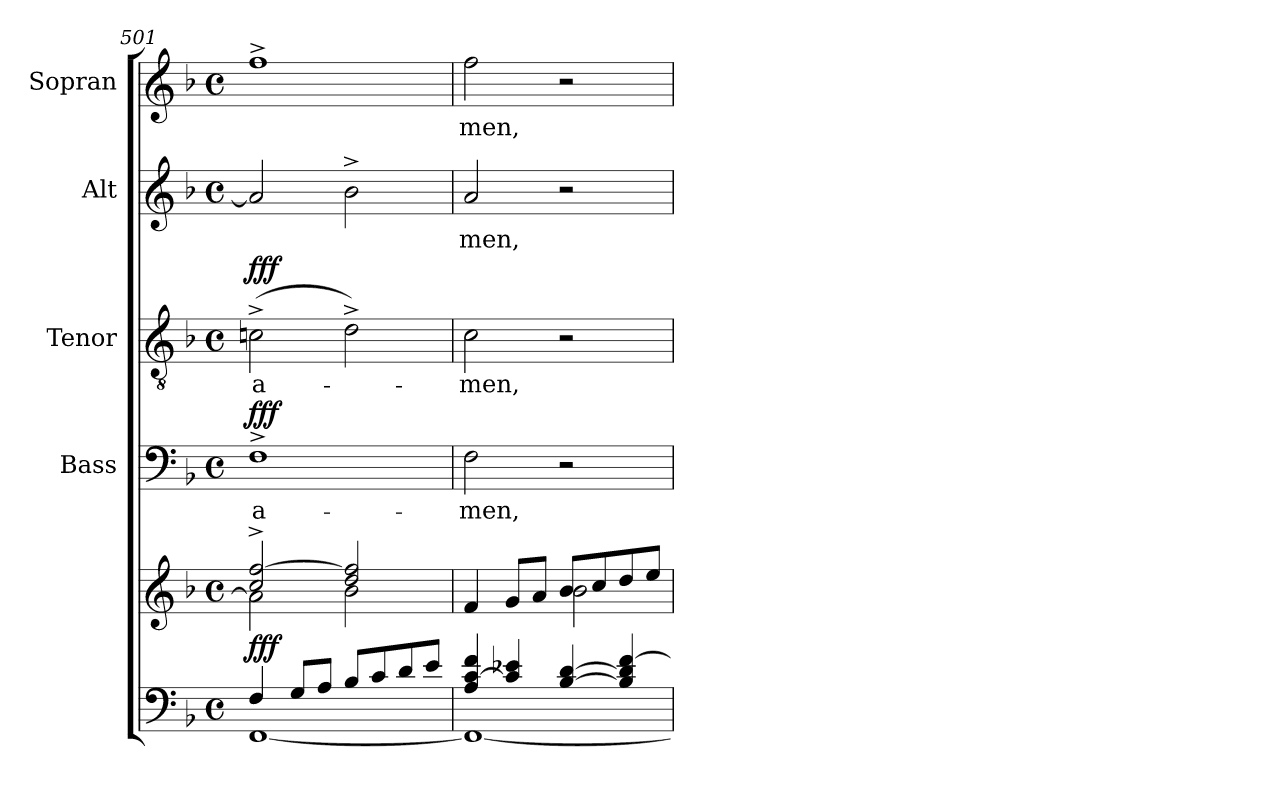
**kern	**kern	**dynam	**kern	**text	**dynam	**kern	**text	**dynam	**kern	**text	**kern	**text
*part5	*part5	*part5	*part4	*part4	*part4	*part3	*part3	*part3	*part2	*part2	*part1	*part1
*staff6	*staff5	*staff5/6	*staff4	*staff4	*staff4	*staff3	*staff3	*staff3	*staff2	*staff2	*staff1	*staff1
*	*	*	*I"Bass	*	*	*I"Tenor	*	*	*I"Alt	*	*I"Sopran	*
*	*	*	*I'B.	*	*	*I'T.	*	*	*I'A.	*	*I'S.	*
!!LO:PB:g=z
*clefF4	*clefG2	*	*clefF4	*	*	*clefGv2	*	*	*clefG2	*	*clefG2	*
*k[b-]	*k[b-]	*	*k[b-]	*	*	*k[b-]	*	*	*k[b-]	*	*k[b-]	*
*F:	*F:	*	*F:	*	*	*F:	*	*	*F:	*	*F:	*
*M4/4	*M4/4	*	*M4/4	*	*	*M4/4	*	*	*M4/4	*	*M4/4	*
*met(c)	*met(c)	*	*met(c)	*	*	*met(c)	*	*	*met(c)	*	*met(c)	*
=501	=501	=501	=501	=501	=501	=501	=501	=501	=501	=501	=501	=501
*^	*^	*	*	*	*	*	*	*	*	*	*	*
!	!	!	!	!LO:DY:b	!	!LO:LY:b	!LO:DY:a	!	!LO:LY:b	!LO:DY:a	!	!	!	!
4F/	[<1FF	2cc/^> [>2ff/^>	2a\]	fff	1F^>	a-	fff	(>2cn^>\	a-	fff	2a/]	.	1ff^>	.
8G/L	.	.	.	.	.	.	.	.	.	.	.	.	.	.
8A/J	.	.	.	.	.	.	.	.	.	.	.	.	.	.
8B-/L	.	2dd/ 2ff/]	2b-\	.	.	.	.	2d^>\)	.	.	2b-^>\	.	.	.
8c/	.	.	.	.	.	.	.	.	.	.	.	.	.	.
8d/	.	.	.	.	.	.	.	.	.	.	.	.	.	.
8e/J	.	.	.	.	.	.	.	.	.	.	.	.	.	.
=502	=502	=502	=502	=502	=502	=502	=502	=502	=502	=502	=502	=502	=502	=502
!	!	!	!	!	!	!LO:LY:b	!	!	!LO:LY:b	!	!	!LO:LY:b	!	!LO:LY:b
4A/ [>4c/ 4f/	1FF_	4f/	2ryy	.	2F\	-men,	.	2c\	-men,	.	2a/	-men,	2ff\	-men,
4c/] 4e-X/	.	8g/L	.	.	.	.	.	.	.	.	.	.	.	.
.	.	8a/J	.	.	.	.	.	.	.	.	.	.	.	.
[>4B-/ [>4d/	.	8b-/L	2b-\	.	2r	.	.	2r	.	.	2r	.	2r	.
.	.	8cc/	.	.	.	.	.	.	.	.	.	.	.	.
4B-/] 4d/] [>4f/	.	8dd/	.	.	.	.	.	.	.	.	.	.	.	.
.	.	8ee/J	.	.	.	.	.	.	.	.	.	.	.	.
*v	*v	*	*	*	*	*	*	*	*	*	*	*	*	*
*	*v	*v	*	*	*	*	*	*	*	*	*	*	*
=	=	=	=	=	=	=	=	=	=	=	=	=
*-	*-	*-	*-	*-	*-	*-	*-	*-	*-	*-	*-	*-
